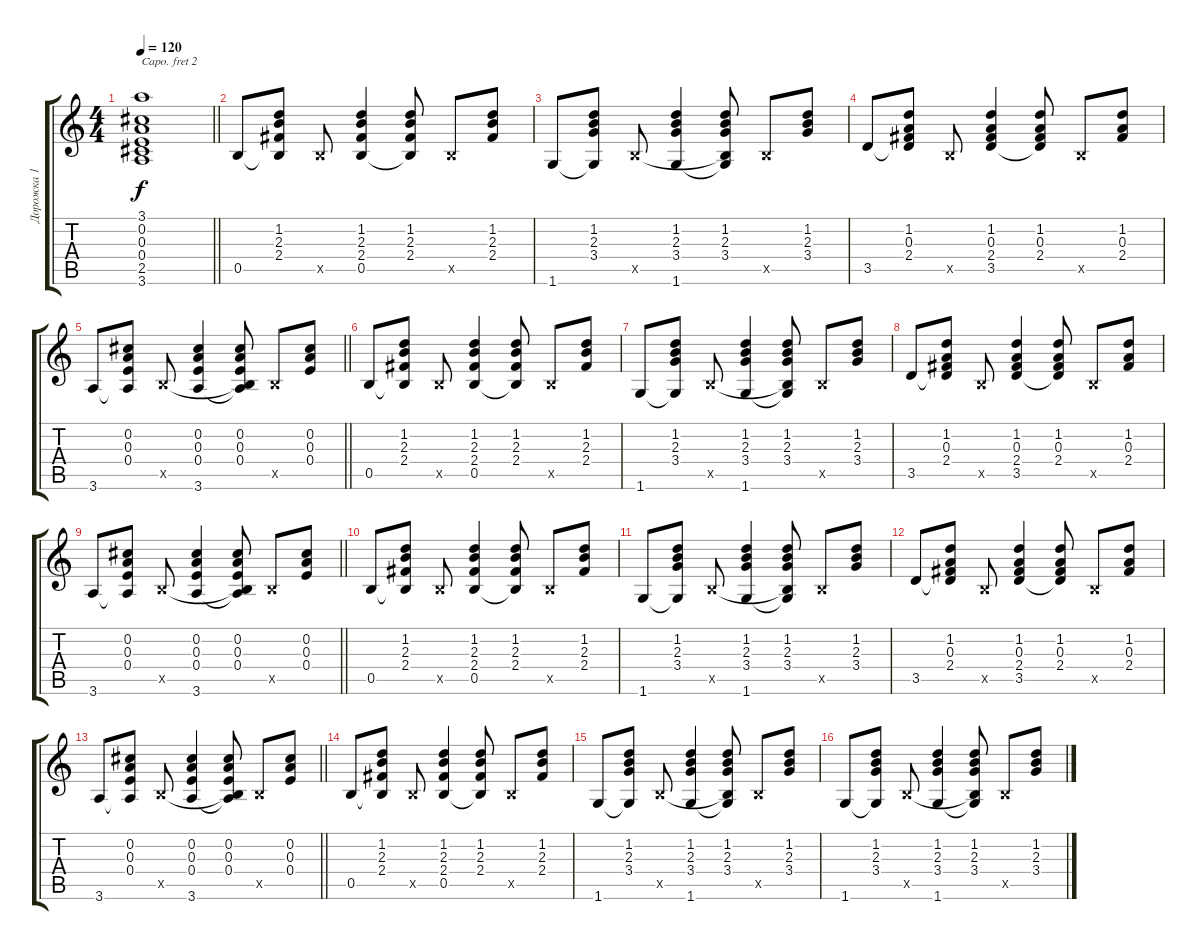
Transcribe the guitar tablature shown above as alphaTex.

\track ("Дорожка 1" "Дорожка 1") {instrument acousticguitarsteel}
\staff {score tabs}
\capo 2
\tuning (E4 B3 G3 D3 A2 E2) {hide}
\ts (4 4)
\tempo 120
\clef g2
\barLineRight lightlight
\ks c
(3.1{t} 0.2{t} 0.3{t} 0.4{t} 2.5{t} 3.6{t}).1{dy f} |
0.5.8 (1.2 2.3 2.4 0.5{t}).8 0.5{x}.8 (1.2 2.3 2.4 0.5).4 (1.2 2.3 2.4 0.5{t}).8 0.5{x}.8 (1.2 2.3 2.4).8 |
1.6.8 (1.2 2.3 3.4 1.6{t}).8 0.5{x}.8 (1.2 2.3 3.4 1.6).4 (1.2 2.3 3.4 0.5{t} 1.6{t}).8 0.5{x}.8 (1.2 2.3 3.4).8 |
3.5.8 (1.2 0.3 2.4 3.5{t}).8 0.5{x}.8 (1.2 0.3 2.4 3.5).4 (1.2 0.3 2.4 3.5{t}).8 0.5{x}.8 (1.2 0.3 2.4).8 |
\barLineRight lightlight
3.6.8 (0.2 0.3 0.4 3.6{t}).8 0.5{x}.8 (0.2 0.3 0.4 3.6).4 (0.2 0.3 0.4 0.5{t} 3.6{t}).8 0.5{x}.8 (0.2 0.3 0.4).8 |
0.5.8 (1.2 2.3 2.4 0.5{t}).8 0.5{x}.8 (1.2 2.3 2.4 0.5).4 (1.2 2.3 2.4 0.5{t}).8 0.5{x}.8 (1.2 2.3 2.4).8 |
1.6.8 (1.2 2.3 3.4 1.6{t}).8 0.5{x}.8 (1.2 2.3 3.4 1.6).4 (1.2 2.3 3.4 0.5{t} 1.6{t}).8 0.5{x}.8 (1.2 2.3 3.4).8 |
3.5.8 (1.2 0.3 2.4 3.5{t}).8 0.5{x}.8 (1.2 0.3 2.4 3.5).4 (1.2 0.3 2.4 3.5{t}).8 0.5{x}.8 (1.2 0.3 2.4).8 |
\barLineRight lightlight
3.6.8 (0.2 0.3 0.4 3.6{t}).8 0.5{x}.8 (0.2 0.3 0.4 3.6).4 (0.2 0.3 0.4 0.5{t} 3.6{t}).8 0.5{x}.8 (0.2 0.3 0.4).8 |
0.5.8 (1.2 2.3 2.4 0.5{t}).8 0.5{x}.8 (1.2 2.3 2.4 0.5).4 (1.2 2.3 2.4 0.5{t}).8 0.5{x}.8 (1.2 2.3 2.4).8 |
1.6.8 (1.2 2.3 3.4 1.6{t}).8 0.5{x}.8 (1.2 2.3 3.4 1.6).4 (1.2 2.3 3.4 0.5{t} 1.6{t}).8 0.5{x}.8 (1.2 2.3 3.4).8 |
3.5.8 (1.2 0.3 2.4 3.5{t}).8 0.5{x}.8 (1.2 0.3 2.4 3.5).4 (1.2 0.3 2.4 3.5{t}).8 0.5{x}.8 (1.2 0.3 2.4).8 |
\barLineRight lightlight
3.6.8 (0.2 0.3 0.4 3.6{t}).8 0.5{x}.8 (0.2 0.3 0.4 3.6).4 (0.2 0.3 0.4 0.5{t} 3.6{t}).8 0.5{x}.8 (0.2 0.3 0.4).8 |
0.5.8 (1.2 2.3 2.4 0.5{t}).8 0.5{x}.8 (1.2 2.3 2.4 0.5).4 (1.2 2.3 2.4 0.5{t}).8 0.5{x}.8 (1.2 2.3 2.4).8 |
1.6.8 (1.2 2.3 3.4 1.6{t}).8 0.5{x}.8 (1.2 2.3 3.4 1.6).4 (1.2 2.3 3.4 0.5{t} 1.6{t}).8 0.5{x}.8 (1.2 2.3 3.4).8 |
1.6.8 (1.2 2.3 3.4 1.6{t}).8 0.5{x}.8 (1.2 2.3 3.4 1.6).4 (1.2 2.3 3.4 0.5{t} 1.6{t}).8 0.5{x}.8 (1.2 2.3 3.4).8
